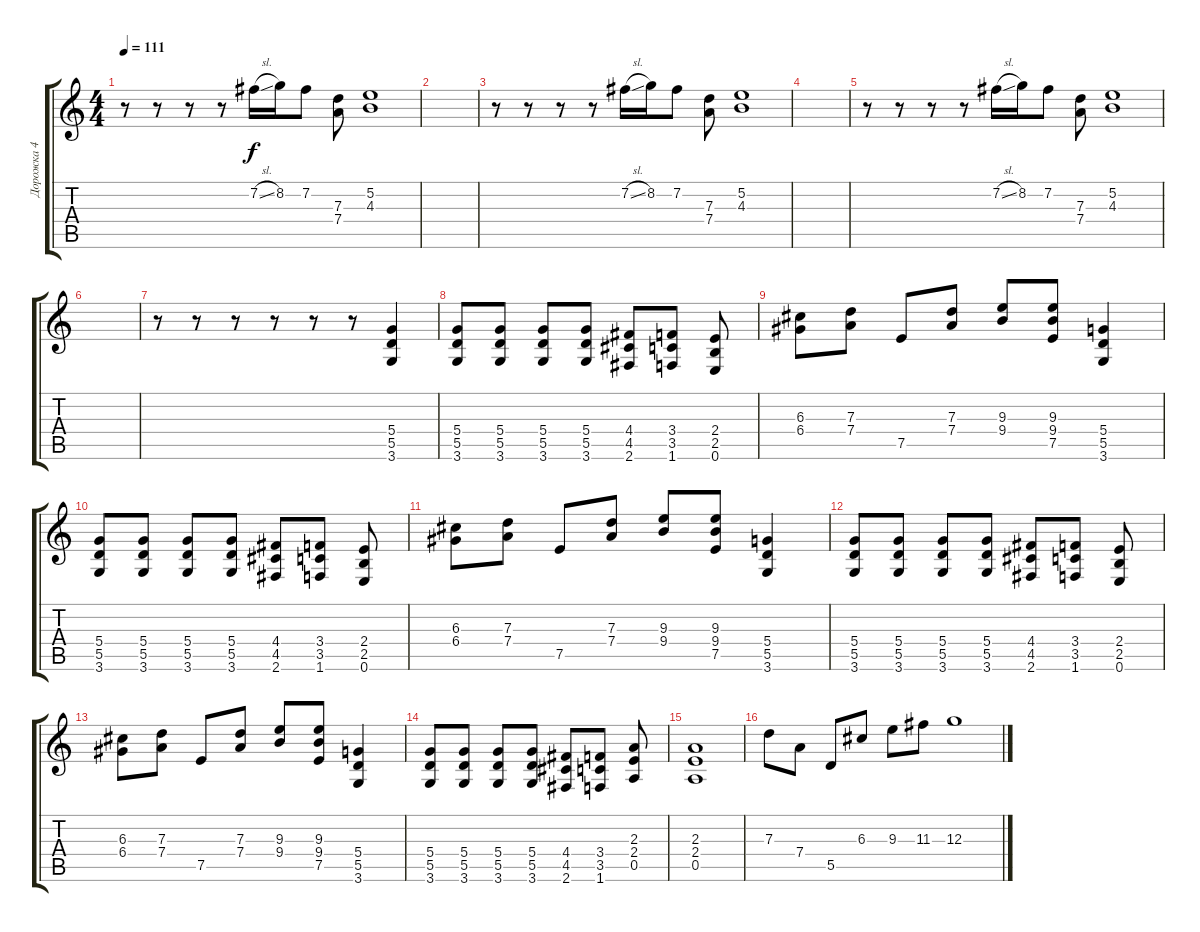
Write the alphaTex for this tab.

\track ("Дорожка 4" "Дорожка 4") {instrument electricguitarclean}
\staff {score tabs}
\tuning (E4 B3 G3 D3 A2 E2) {hide}
\ts (4 4)
\tempo 111
\clef g2
\ks c
r.8{dy f} r.8 r.8 r.8 7.2{sl}.16 8.2.16 7.2.8 (7.3 7.4).8 (5.2 4.3).1 |
|
r.8 r.8 r.8 r.8 7.2{sl}.16 8.2.16 7.2.8 (7.3 7.4).8 (5.2 4.3).1 |
|
r.8 r.8 r.8 r.8 7.2{sl}.16 8.2.16 7.2.8 (7.3 7.4).8 (5.2 4.3).1 |
|
r.8 r.8 r.8 r.8 r.8 r.8 (5.4 5.5 3.6).4 |
(5.4 5.5 3.6).8 (5.4 5.5 3.6).8 (5.4 5.5 3.6).8 (5.4 5.5 3.6).8 (4.4 4.5 2.6).8 (3.4 3.5 1.6).8 (2.4 2.5 0.6).8 |
(6.3 6.4).8 (7.3 7.4).8 7.5.8 (7.3 7.4).8 (9.3 9.4).8 (9.3 9.4 7.5).8 (5.4 5.5 3.6).4 |
(5.4 5.5 3.6).8 (5.4 5.5 3.6).8 (5.4 5.5 3.6).8 (5.4 5.5 3.6).8 (4.4 4.5 2.6).8 (3.4 3.5 1.6).8 (2.4 2.5 0.6).8 |
(6.3 6.4).8 (7.3 7.4).8 7.5.8 (7.3 7.4).8 (9.3 9.4).8 (9.3 9.4 7.5).8 (5.4 5.5 3.6).4 |
(5.4 5.5 3.6).8 (5.4 5.5 3.6).8 (5.4 5.5 3.6).8 (5.4 5.5 3.6).8 (4.4 4.5 2.6).8 (3.4 3.5 1.6).8 (2.4 2.5 0.6).8 |
(6.3 6.4).8 (7.3 7.4).8 7.5.8 (7.3 7.4).8 (9.3 9.4).8 (9.3 9.4 7.5).8 (5.4 5.5 3.6).4 |
(5.4 5.5 3.6).8 (5.4 5.5 3.6).8 (5.4 5.5 3.6).8 (5.4 5.5 3.6).8 (4.4 4.5 2.6).8 (3.4 3.5 1.6).8 (2.3 2.4 0.5).8 |
(2.3 2.4 0.5).1 |
7.3.8 7.4.8 5.5.8 6.3.8 9.3.8 11.3.8 12.3.1
